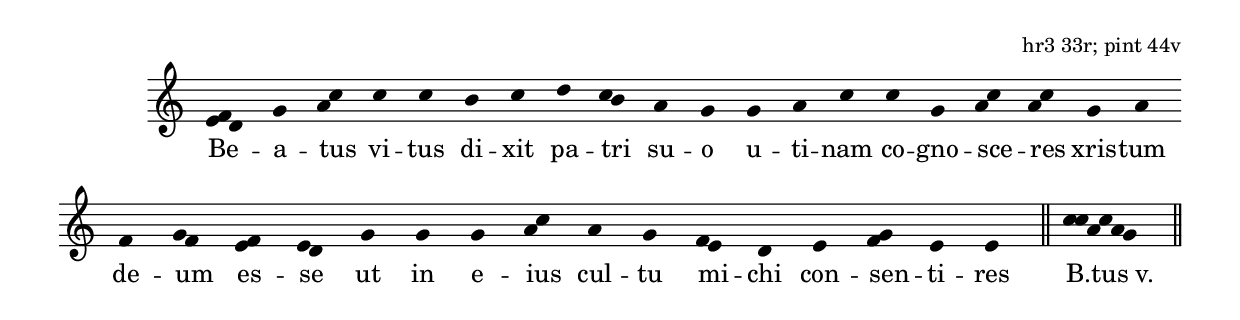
\version "2.19.32"

\include "../lib/synopsis.ily"

\score {
  \transpose c c' {
    \plainchant
    \melisma { e f d } g \melisma { a c' } \bar "" c' c' \bar ""
    b c' \bar "" d' \melisma { c' b } \bar "" a g \bar ""
    g a c' \bar "" c' g \melisma { a c' } \melisma { a c' } \bar ""
    g a \bar "" f \melisma { g f } \bar "" \melisma { e f } \melisma { e d } \bar ""
    g \bar "" g \bar "" g \melisma { a c' } \bar "" a g \bar ""
    \melisma { f e } d \bar "" e \melisma { f g } e e \bar "||"

    \melisma { c' c' a c' a g } \bar "||"
  }
  \addlyrics {
    Be -- a -- tus vi -- tus
    di -- xit pa -- tri su -- o
    u -- ti -- nam co -- gno -- sce -- res
    xris -- tum de -- um es -- se
    ut in e -- ius cul -- tu
    mi -- chi con -- sen -- ti -- res

    B.tus_v.
  }
  \header {
    fontes = "hr3 33r; pint 44v"
  }
}
